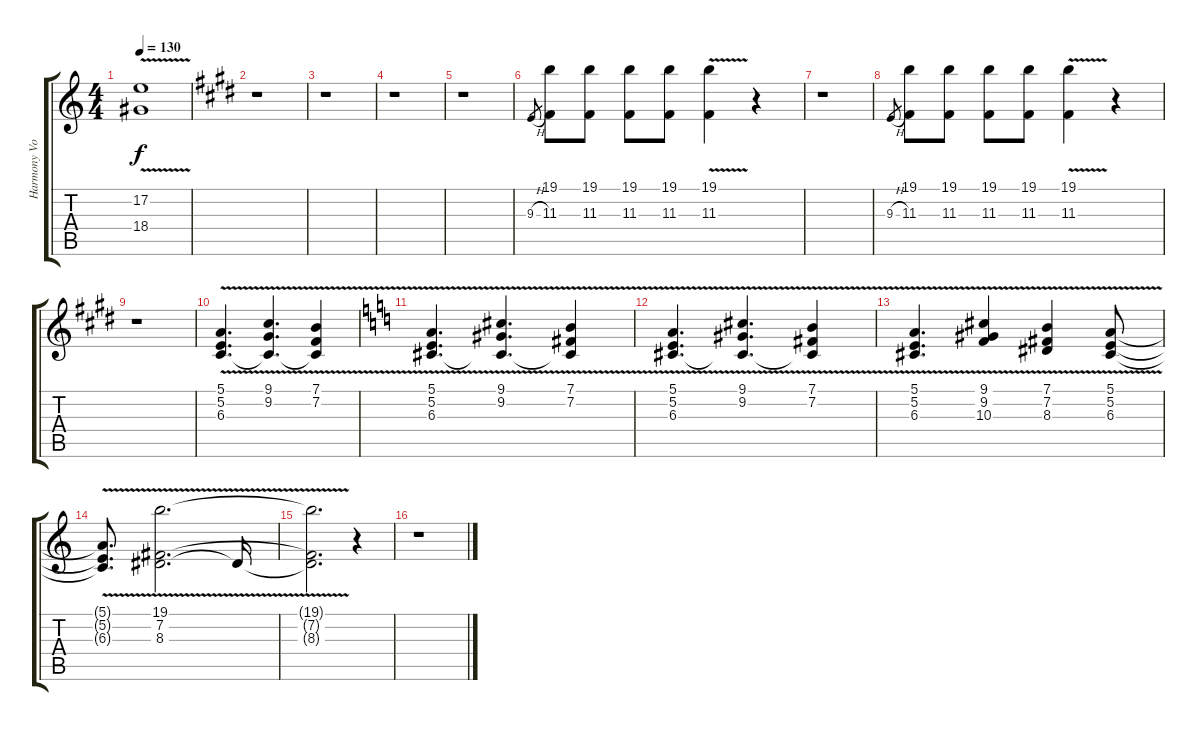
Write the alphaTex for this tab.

\track ("Harmony Vocals" "Harmony Vo") {instrument lead6voice}
\staff {score tabs}
\tuning (E4 B3 G3 D3 A2 E2) {hide}
\ts (4 4)
\tempo 130
\clef g2
\ks c
(17.2{v} 18.4{v}).1{dy f} |
\ks c#minor
r.1{volume 12} |
r.1 |
r.1 |
r.1 |
9.3{h}.8{gr} (19.1 11.3).8 (19.1 11.3).8 (19.1 11.3).8 (19.1 11.3).8 (19.1{v} 11.3{v}).4 r.4 |
r.1 |
9.3{h}.8{gr} (19.1 11.3).8 (19.1 11.3).8 (19.1 11.3).8 (19.1 11.3).8 (19.1{v} 11.3{v}).4 r.4 |
r.1 |
(5.1{v} 5.2{v} 6.3{v}).4{d volume 16} (9.1 9.2 6.3{t}).4{d} (7.1{v} 7.2{v} 6.3{v t}).4 |
\ks c
(5.1{v} 5.2{v} 6.3{v}).4{d} (9.1 9.2 6.3{t}).4{d} (7.1{v} 7.2{v} 6.3{v t}).4 |
(5.1{v} 5.2{v} 6.3{v}).4{d} (9.1 9.2 6.3{t}).4{d} (7.1{v} 7.2{v} 6.3{v t}).4 |
(5.1{v} 5.2{v} 6.3{v}).4{d} (9.1{v} 9.2{v} 10.3{v}).4 (7.1{v} 7.2{v} 8.3{v}).4 (5.1{v} 5.2{v} 6.3{v}).8 |
(5.1{v t} 5.2{v t} 6.3{v t}).8{d} (19.1{v} 7.2{v} 8.3{v}).2{d instrument pad4choir} 8.3{v t}.16 |
(19.1{v t} 7.2{v t} 8.3{v t}).2{d} r.4 |
r.1
